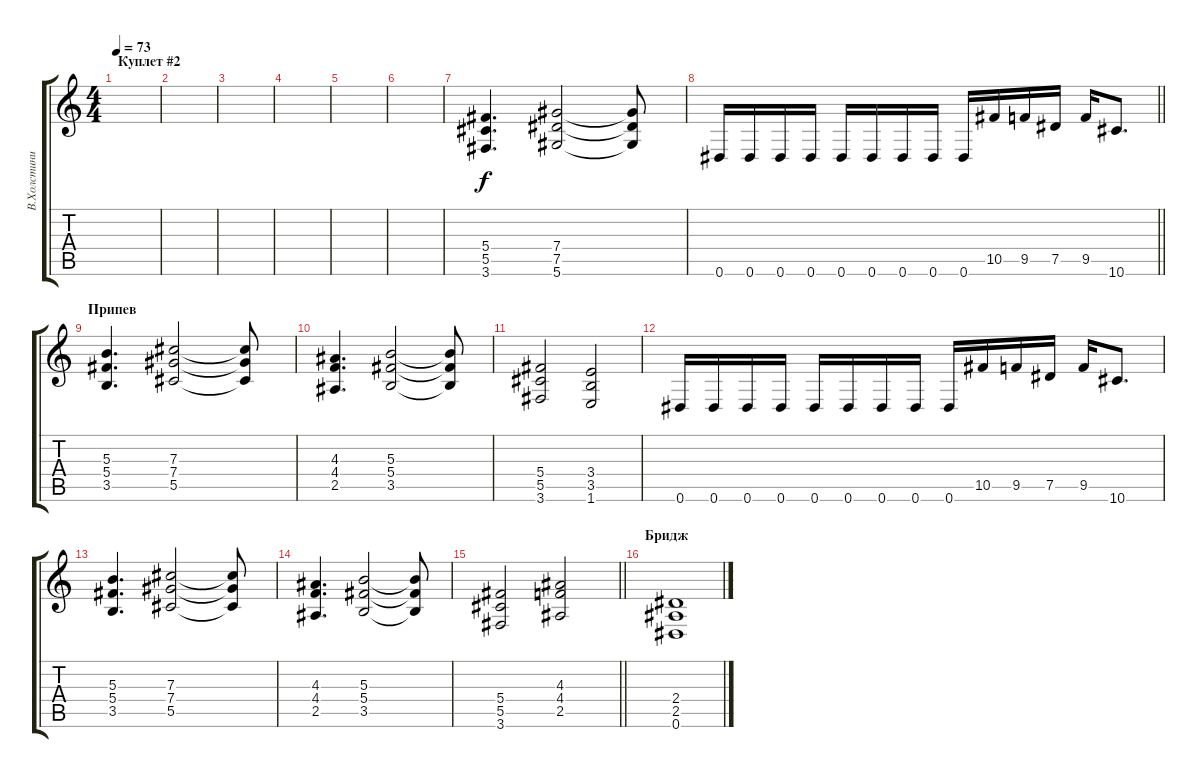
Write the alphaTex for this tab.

\track ("В.Холстинин" "В.Холстини") {instrument distortionguitar}
\staff {score tabs}
\tuning (Eb4 Bb3 Gb3 Db3 Ab2 Eb2) {hide}
\ts (4 4)
\section ("" "Куплет #2")
\tempo 73
\clef g2
\ks c
|
|
|
|
|
|
(5.4 5.5 3.6).4{d} (7.4 7.5 5.6).2 (7.4{t} 7.5{t} 5.6{t}).8 |
\barLineRight lightlight
0.6.16 0.6.16 0.6.16 0.6.16 0.6.16 0.6.16 0.6.16 0.6.16 0.6.16 10.5.16 9.5.16 7.5.16 9.5.16 10.6.8{d} |
\section ("" "Припев")
(5.3 5.4 3.5).4{d} (7.3 7.4 5.5).2 (7.3{t} 7.4{t} 5.5{t}).8 |
(4.3 4.4 2.5).4{d} (5.3 5.4 3.5).2 (5.3{t} 5.4{t} 3.5{t}).8 |
(5.4 5.5 3.6).2 (3.4 3.5 1.6).2 |
0.6.16 0.6.16 0.6.16 0.6.16 0.6.16 0.6.16 0.6.16 0.6.16 0.6.16 10.5.16 9.5.16 7.5.16 9.5.16 10.6.8{d} |
(5.3 5.4 3.5).4{d} (7.3 7.4 5.5).2 (7.3{t} 7.4{t} 5.5{t}).8 |
(4.3 4.4 2.5).4{d} (5.3 5.4 3.5).2 (5.3{t} 5.4{t} 3.5{t}).8 |
\barLineRight lightlight
(5.4 5.5 3.6).2 (4.3 4.4 2.5).2 |
\section ("" "Бридж")
(2.4 2.5 0.6).1{volume 0}
